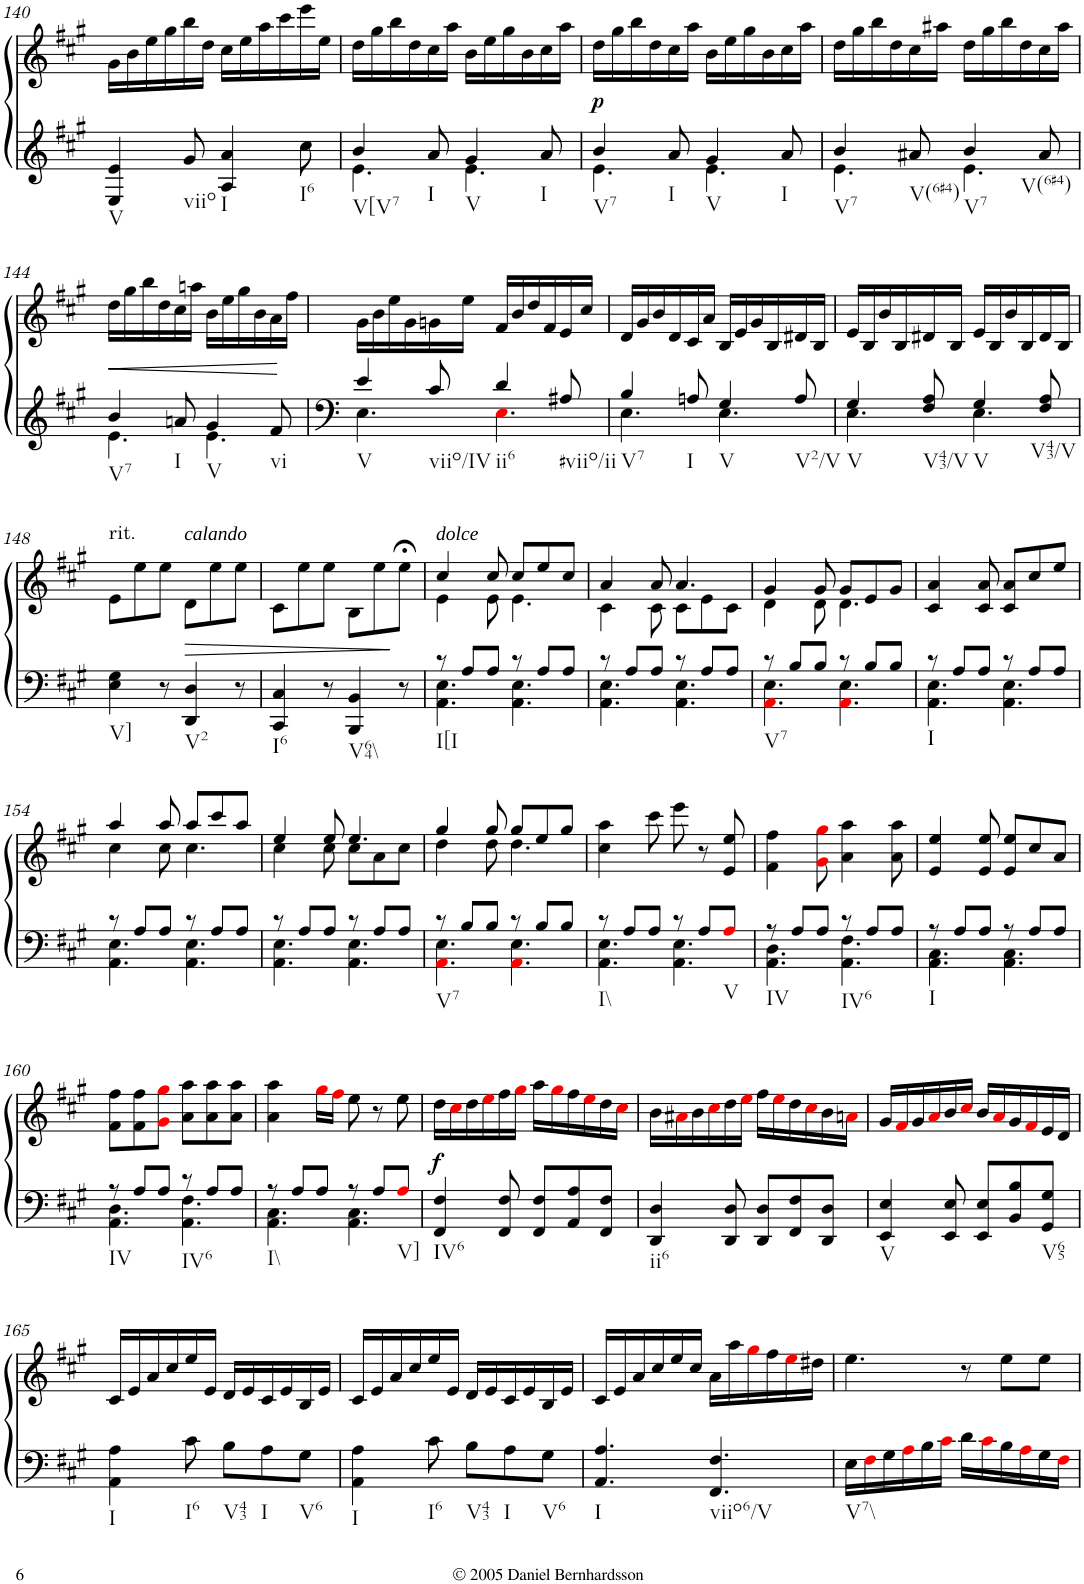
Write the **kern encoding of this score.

**kern	**kern	**dynam
*part1	*part1	*part1
*staff2	*staff1	*staff1/2
*I"Piano	*	*
*I'Pno.	*	*
!!LO:PB:g=z
*clefG2	*clefG2	*
*k[f#c#g#]	*k[f#c#g#]	*
*A:	*A:	*
*M6/8	*M6/8	*
=140	=140	=140
!LO:TX:b:t=V	!	!
4E/ 4e/	16g#\LL	.
.	16b\	.
.	16ee\	.
.	16gg#\	.
!LO:TX:b:t=viio	!	!
8g#/	16bb\	.
.	16dd\JJ	.
!LO:TX:b:t=I	!	!
4A/ 4a/	16cc#\LL	.
.	16ee\	.
.	16aa\	.
.	16ccc#\	.
!LO:TX:b:t=I6	!	!
8cc#\	16eee\	.
.	16ee\JJ	.
=141	=141	=141
*^	*	*
!LO:TX:b:t=V[V7	!	!	!
4b/	4.e\	16dd\LL	.
.	.	16gg#\	.
.	.	16bb\	.
.	.	16dd\	.
!LO:TX:b:t=I	!	!	!
8a/	.	16cc#\	.
.	.	16aa\JJ	.
!LO:TX:b:t=V	!	!	!
4g#/	4.e\	16b\LL	.
.	.	16ee\	.
.	.	16gg#\	.
.	.	16b\	.
!LO:TX:b:t=I	!	!	!
8a/	.	16cc#\	.
.	.	16aa\JJ	.
=142	=142	=142	=142
!LO:TX:b:t=V7	!	!	!
!	!	!	!LO:DY:b
4b/	4.e\	16dd\LL	p
.	.	16gg#\	.
.	.	16bb\	.
.	.	16dd\	.
!LO:TX:b:t=I	!	!	!
8a/	.	16cc#\	.
.	.	16aa\JJ	.
!LO:TX:b:t=V	!	!	!
4g#/	4.e\	16b\LL	.
.	.	16ee\	.
.	.	16gg#\	.
.	.	16b\	.
!LO:TX:b:t=I	!	!	!
8a/	.	16cc#\	.
.	.	16aa\JJ	.
=143	=143	=143	=143
!LO:TX:b:t=V7	!	!	!
4b/	4.e\	16dd\LL	.
.	.	16gg#\	.
.	.	16bb\	.
.	.	16dd\	.
!LO:TX:b:t=V(6#4)	!	!	!
8a#X/	.	16cc#\	.
.	.	16aa#X\JJ	.
!LO:TX:b:t=V7	!	!	!
4b/	4.e\	16dd\LL	.
.	.	16gg#\	.
.	.	16bb\	.
.	.	16dd\	.
!LO:TX:b:t=V(6#4)	!	!	!
8a#/	.	16cc#\	.
.	.	16aa#\JJ	.
!!LO:LB:g=z
=144	=144	=144	=144
!LO:TX:b:t=V7	!	!	!
!	!	!	!LO:HP:b
4b/	4.e\	16dd\LL	<
.	.	16gg#\	.
.	.	16bb\	.
.	.	16dd\	.
!LO:TX:b:t=I	!	!	!
8an/	.	16cc#\	.
.	.	16aan\JJ	.
!LO:TX:b:t=V	!	!	!
4g#/	4.e\	16b\LL	.
.	.	16ee\	.
.	.	16gg#\	.
.	.	16b\	.
!LO:TX:b:t=vi	!	!	!
8f#/	.	16a\	.
.	.	16ff#\JJ	[
=145	=145	=145	=145
!LO:TX:b:t=V	!	!	!
4e/	4.E\	16g#\LL	.
.	.	16b\	.
.	.	16ee\	.
.	.	16g#\	.
!LO:TX:b:t=viio/IV	!	!	!
8c#/	.	16gn\	.
.	.	16ee\JJ	.
!LO:TX:b:t=ii6	!	!	!
4d/	4.Ei\	16f#/LL	.
.	.	16b/	.
.	.	16dd/	.
.	.	16f#/	.
!LO:TX:b:t=#viio/ii	!	!	!
8A#X/	.	16e/	.
.	.	16cc#/JJ	.
=146	=146	=146	=146
!LO:TX:b:t=V7	!	!	!
4B/	4.E\	16d/LL	.
.	.	16g#/	.
.	.	16b/	.
.	.	16d/	.
!LO:TX:b:t=I	!	!	!
8An/	.	16c#/	.
.	.	16a/JJ	.
!LO:TX:b:t=V	!	!	!
4G#/	4.E\	16B/LL	.
.	.	16e/	.
.	.	16g#/	.
.	.	16B/	.
!LO:TX:b:t=V2/V	!	!	!
8A/	.	16d#X/	.
.	.	16B/JJ	.
=147	=147	=147	=147
!LO:TX:b:t=V	!	!	!
4G#/	4.E\	16e/LL	.
.	.	16B/	.
.	.	16b/	.
.	.	16B/	.
!LO:TX:b:t=V43/V	!	!	!
8F#/ 8A/	.	16d#X/	.
.	.	16B/JJ	.
!LO:TX:b:t=V	!	!	!
4G#/	4.E\	16e/LL	.
.	.	16B/	.
.	.	16b/	.
.	.	16B/	.
!LO:TX:b:t=V43/V	!	!	!
8F#/ 8A/	.	16d#/	.
.	.	16B/JJ	.
*v	*v	*	*
!!LO:LB:g=z
=148	=148	=148
!	!LO:TX:a:t=rit.	!
!LO:TX:b:t=V]	!	!
4E\ 4G#\	8e\L	.
.	8ee\	.
8r	8ee\J	.
!	!LO:TX:a:i:t=calando	!
!LO:TX:b:t=V2	!	!
!	!	!LO:HP:b
4DD/ 4D/	8d\L	>
.	8ee\	.
8r	8ee\J	.
=149	=149	=149
!LO:TX:b:t=I6	!	!
4CC#/ 4C#/	8c#\L	.
.	8ee\	.
8r	8ee\J	.
!LO:TX:b:t=V64\\	!	!
4BBB/ 4BB/	8B\L	.
.	8ee\	.
8r	8ee;<\J	]
=150	=150	=150
*^	*^	*
!	!	!LO:TX:a:i:t=dolce	!	!
!LO:TX:b:t=I[I	!	!	!	!
8r	4.AA\ 4.E\	4cc#/	4e\	.
8A/L	.	.	.	.
8A/J	.	8cc#/	8e\	.
8r	4.AA\ 4.E\	8cc#/L	4.e\	.
8A/L	.	8ee/	.	.
8A/J	.	8cc#/J	.	.
=151	=151	=151	=151	=151
8r	4.AA\ 4.E\	4a/	4c#\	.
8A/L	.	.	.	.
8A/J	.	8a/	8c#\	.
8r	4.AA\ 4.E\	4.a/	8c#\L	.
8A/L	.	.	8e\	.
8A/J	.	.	8c#\J	.
=152	=152	=152	=152	=152
!LO:TX:b:t=V7	!	!	!	!
8r	4.AAi\ 4.E\	4g#/	4d\	.
8B/L	.	.	.	.
8B/J	.	8g#/	8d\	.
8r	4.AAi\ 4.E\	8g#/L	4.d\	.
8B/L	.	8e/	.	.
8B/J	.	8g#/J	.	.
*	*	*v	*v	*
=153	=153	=153	=153
!LO:TX:b:t=I	!	!	!
8r	4.AA\ 4.E\	4c#/ 4a/	.
8A/L	.	.	.
8A/J	.	8c#/ 8a/	.
8r	4.AA\ 4.E\	8c#/ 8a/L	.
8A/L	.	8cc#/	.
8A/J	.	8ee/J	.
!!LO:LB:g=z
=154	=154	=154	=154
*	*	*^	*
8r	4.AA\ 4.E\	4aa/	4cc#\	.
8A/L	.	.	.	.
8A/J	.	8aa/	8cc#\	.
8r	4.AA\ 4.E\	8aa/L	4.cc#\	.
8A/L	.	8ccc#/	.	.
8A/J	.	8aa/J	.	.
=155	=155	=155	=155	=155
8r	4.AA\ 4.E\	4ee/	4cc#\	.
8A/L	.	.	.	.
8A/J	.	8ee/	8cc#\	.
8r	4.AA\ 4.E\	4.ee/	8cc#\L	.
8A/L	.	.	8a\	.
8A/J	.	.	8cc#\J	.
=156	=156	=156	=156	=156
!LO:TX:b:t=V7	!	!	!	!
8r	4.AAi\ 4.E\	4gg#/	4dd\	.
8B/L	.	.	.	.
8B/J	.	8gg#/	8dd\	.
8r	4.AAi\ 4.E\	8gg#/L	4.dd\	.
8B/L	.	8ee/	.	.
8B/J	.	8gg#/J	.	.
*	*	*v	*v	*
=157	=157	=157	=157
!LO:TX:b:t=I\\	!	!	!
8r	4.AA\ 4.E\	4cc#\ 4aa\	.
8A/L	.	.	.
8A/J	.	8ccc#\	.
8r	4.AA\ 4.E\	8eee\	.
8A/L	.	8r	.
!LO:TX:b:t=V	!	!	!
8Ai/J	.	8e/ 8ee/	.
=158	=158	=158	=158
!LO:TX:b:t=IV	!	!	!
8r	4.AA\ 4.D\	4f#\ 4ff#\	.
8A/L	.	.	.
8A/J	.	8g#i\ 8gg#i\	.
!LO:TX:b:t=IV6	!	!	!
8r	4.AA\ 4.F#\	4a\ 4aa\	.
8A/L	.	.	.
8A/J	.	8a\ 8aa\	.
=159	=159	=159	=159
!LO:TX:b:t=I	!	!	!
8r	4.AA\ 4.C#\	4e/ 4ee/	.
8A/L	.	.	.
8A/J	.	8e/ 8ee/	.
8r	4.AA\ 4.C#\	8e/ 8ee/L	.
8A/L	.	8cc#/	.
8A/J	.	8a/J	.
!!LO:LB:g=z
=160	=160	=160	=160
!LO:TX:b:t=IV	!	!	!
8r	4.AA\ 4.D\	8f#\ 8ff#\L	.
8A/L	.	8f#\ 8ff#\	.
8A/J	.	8g#i\ 8gg#i\J	.
!LO:TX:b:t=IV6	!	!	!
8r	4.AA\ 4.F#\	8a\ 8aa\L	.
8A/L	.	8a\ 8aa\	.
8A/J	.	8a\ 8aa\J	.
=161	=161	=161	=161
!LO:TX:b:t=I\\	!	!	!
8r	4.AA\ 4.C#\	4a\ 4aa\	.
8A/L	.	.	.
8A/J	.	16gg#i\LL	.
.	.	16ff#i\JJ	.
8r	4.AA\ 4.C#\	8ee\	.
8A/L	.	8r	.
!LO:TX:b:t=V]	!	!	!
8Ai/J	.	8ee\	.
*v	*v	*	*
=162	=162	=162
!LO:TX:b:t=IV6	!	!
!	!	!LO:DY:b
4FF#/ 4F#/	16dd\LL	f
.	16cc#i\	.
.	16dd\	.
.	16eei\	.
8FF#/ 8F#/	16ff#\	.
.	16gg#i\JJ	.
8FF#/ 8F#/L	16aa\LL	.
.	16gg#i\	.
8AA/ 8A/	16ff#\	.
.	16eei\	.
8FF#/ 8F#/J	16dd\	.
.	16cc#i\JJ	.
=163	=163	=163
!LO:TX:b:t=ii6	!	!
4DD/ 4D/	16b\LL	.
.	16a#Xi\	.
.	16b\	.
.	16cc#i\	.
8DD/ 8D/	16dd\	.
.	16eei\JJ	.
8DD/ 8D/L	16ff#\LL	.
.	16eei\	.
8FF#/ 8F#/	16dd\	.
.	16cc#i\	.
8DD/ 8D/J	16b\	.
.	16ani\JJ	.
=164	=164	=164
!LO:TX:b:t=V	!	!
4EE/ 4E/	16g#/LL	.
.	16f#i/	.
.	16g#/	.
.	16ai/	.
8EE/ 8E/	16b/	.
.	16cc#i/JJ	.
8EE/ 8E/L	16b/LL	.
.	16ai/	.
8BB/ 8B/	16g#/	.
.	16f#i/	.
!LO:TX:b:t=V65	!	!
8GG#/ 8G#/J	16e/	.
.	16d/JJ	.
!!LO:LB:g=z
=165	=165	=165
!LO:TX:b:t=I	!	!
4AA\ 4A\	16c#/LL	.
.	16e/	.
.	16a/	.
.	16cc#/	.
!LO:TX:b:t=I6	!	!
8c#\	16ee/	.
.	16e/JJ	.
!LO:TX:b:t=V43	!	!
8B\L	16d/LL	.
.	16e/	.
!LO:TX:b:t=I	!	!
8A\	16c#/	.
.	16e/	.
!LO:TX:b:t=V6	!	!
8G#\J	16B/	.
.	16e/JJ	.
=166	=166	=166
!LO:TX:b:t=I	!	!
4AA\ 4A\	16c#/LL	.
.	16e/	.
.	16a/	.
.	16cc#/	.
!LO:TX:b:t=I6	!	!
8c#\	16ee/	.
.	16e/JJ	.
!LO:TX:b:t=V43	!	!
8B\L	16d/LL	.
.	16e/	.
!LO:TX:b:t=I	!	!
8A\	16c#/	.
.	16e/	.
!LO:TX:b:t=V6	!	!
8G#\J	16B/	.
.	16e/JJ	.
=167	=167	=167
!LO:TX:b:t=I	!	!
4.AA/ 4.A/	16c#/LL	.
.	16e/	.
.	16a/	.
.	16cc#/	.
.	16ee/	.
.	16cc#/JJ	.
!LO:TX:b:t=viio6/V	!	!
4.FF#/ 4.F#/	16a\LL	.
.	16aa\	.
.	16gg#i\	.
.	16ff#\	.
.	16eei\	.
.	16dd#X\JJ	.
=168	=168	=168
!LO:TX:b:t=V7\\	!	!
16E\LL	4.ee\	.
16F#i\	.	.
16G#\	.	.
16Ai\	.	.
16B\	.	.
16c#i\JJ	.	.
16d\LL	8r	.
16c#i\	.	.
16B\	8ee\L	.
16Ai\	.	.
16G#\	8ee\J	.
16F#i\JJ	.	.
=	=	=
*-	*-	*-
